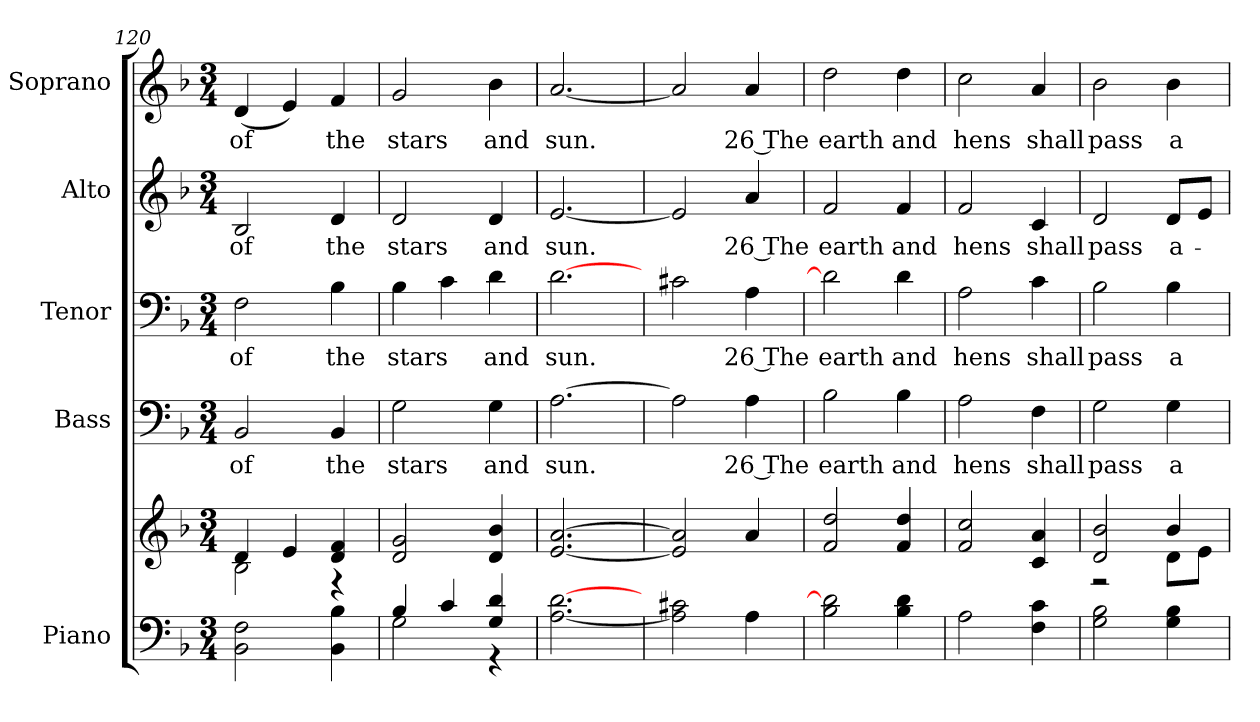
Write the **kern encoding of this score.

**kern	**kern	**kern	**text	**kern	**text	**kern	**text	**kern	**text
*part5	*part5	*part4	*part4	*part3	*part3	*part2	*part2	*part1	*part1
*staff6	*staff5	*staff4	*staff4	*staff3	*staff3	*staff2	*staff2	*staff1	*staff1
*I"Piano	*	*I"Bass	*	*I"Tenor	*	*I"Alto	*	*I"Soprano	*
*I'Pno.	*	*I'B.	*	*I'T.	*	*I'A.	*	*I'S.	*
!!LO:PB:g=z
*clefF4	*clefG2	*clefF4	*	*clefF4	*	*clefG2	*	*clefG2	*
*k[b-]	*k[b-]	*k[b-]	*	*k[b-]	*	*k[b-]	*	*k[b-]	*
*F:	*F:	*F:	*	*F:	*	*F:	*	*F:	*
*M3/4	*M3/4	*M3/4	*	*M3/4	*	*M3/4	*	*M3/4	*
=120	=120	=120	=120	=120	=120	=120	=120	=120	=120
*	*^	*	*	*	*	*	*	*	*
!	!	!	!	!LO:LY:b:color=#000000	!	!	!	!	!	!
!	!	!	!	!	!	!LO:LY:b:color=#000000	!	!	!	!
!	!	!	!	!	!	!	!	!LO:LY:b:color=#000000	!	!
!	!	!	!	!	!	!	!	!	!	!LO:LY:b:color=#000000
2BB-i\ 2Fi	4di/	2B-i\	2BB-i/	of	2Fi\	of	2B-i/	of	(4di/	of
.	4ei/	.	.	.	.	.	.	.	4ei/)	.
!	!	!	!	!LO:LY:b:color=#000000	!	!	!	!	!	!
!	!	!	!	!	!	!LO:LY:b:color=#000000	!	!	!	!
!	!	!	!	!	!	!	!	!LO:LY:b:color=#000000	!	!
!	!	!	!	!	!	!	!	!	!	!LO:LY:b:color=#000000
4BB-i\ 4B-i	4di/ 4fi	4r	4BB-i/	the	4B-i\	the	4di/	the	4fi/	the
*	*v	*v	*	*	*	*	*	*	*	*
=121	=121	=121	=121	=121	=121	=121	=121	=121	=121
*^	*	*	*	*	*	*	*	*	*
*	*	*^	*	*	*	*	*	*	*	*
!	!	!	!	!	!LO:LY:b:color=#000000	!	!	!	!	!	!
*	*	*v	*v	*	*	*	*	*	*	*	*
*	*	*^	*	*	*	*	*	*	*	*
!	!	!	!	!	!	!	!LO:LY:b:color=#000000	!	!	!	!
*	*	*v	*v	*	*	*	*	*	*	*	*
*	*	*^	*	*	*	*	*	*	*	*
!	!	!	!	!	!	!	!	!	!LO:LY:b:color=#000000	!	!
*	*	*v	*v	*	*	*	*	*	*	*	*
*	*	*^	*	*	*	*	*	*	*	*
!	!	!	!	!	!	!	!	!	!	!	!LO:LY:b:color=#000000
*	*	*v	*v	*	*	*	*	*	*	*	*
4B-i/	2Gi\	2di/ 2gi	2Gi\	stars	4B-i\	stars	2di/	stars	2gi/	stars
4ci/	.	.	.	.	4ci\	.	.	.	.	.
!	!	!	!	!LO:LY:b:color=#000000	!	!	!	!	!	!
!	!	!	!	!	!	!LO:LY:b:color=#000000	!	!	!	!
!	!	!	!	!	!	!	!	!LO:LY:b:color=#000000	!	!
!	!	!	!	!	!	!	!	!	!	!LO:LY:b:color=#000000
4Gi/ 4di	4r	4di/ 4b-i	4Gi\	and	4di\	and	4di/	and	4b-i\	and
*v	*v	*	*	*	*	*	*	*	*	*
=122	=122	=122	=122	=122	=122	=122	=122	=122	=122
*^	*	*	*	*	*	*	*	*	*
!	!	!	!	!LO:LY:b:color=#000000	!	!	!	!	!	!
*v	*v	*	*	*	*	*	*	*	*	*
*^	*	*	*	*	*	*	*	*	*
!	!	!	!	!	!	!LO:LY:b:color=#000000	!	!	!	!
*v	*v	*	*	*	*	*	*	*	*	*
*^	*	*	*	*	*	*	*	*	*
!	!	!	!	!	!	!	!	!LO:LY:b:color=#000000	!	!
*v	*v	*	*	*	*	*	*	*	*	*
*^	*	*	*	*	*	*	*	*	*
!	!	!	!	!	!	!	!	!	!	!LO:LY:b:color=#000000
*v	*v	*	*	*	*	*	*	*	*	*
[<2.Ai\ [>2.di	[<2.ei/ [>2.ai	[>2.Ai\	sun.	[>2.di\	sun.	[<2.ei/	sun.	[<2.ai/	sun.
=123	=123	=123	=123	=123	=123	=123	=123	=123	=123
2Ai\] 2c#Xi	2ei/] 2ai]	2Ai\]	.	2c#Xi\	.	2ei/]	.	2ai/]	.
!	!	!	!LO:LY:b:color=#000000	!	!	!	!	!	!
!	!	!	!	!	!LO:LY:b:color=#000000	!	!	!	!
!	!	!	!	!	!	!	!LO:LY:b:color=#000000	!	!
!	!	!	!	!	!	!	!	!	!LO:LY:b:color=#000000
4Ai\	4ai/	4Ai\	26 The	4Ai\	26 The	4ai/	26 The	4ai/	26 The
=124	=124	=124	=124	=124	=124	=124	=124	=124	=124
!	!	!	!LO:LY:b:color=#000000	!	!	!	!	!	!
!	!	!	!	!	!LO:LY:b:color=#000000	!	!	!	!
!	!	!	!	!	!	!	!LO:LY:b:color=#000000	!	!
!	!	!	!	!	!	!	!	!	!LO:LY:b:color=#000000
2B-i\ 2di]	2fi/ 2ddi	2B-i\	earth	2di\]	earth	2fi/	earth	2ddi\	earth
!	!	!	!LO:LY:b:color=#000000	!	!	!	!	!	!
!	!	!	!	!	!LO:LY:b:color=#000000	!	!	!	!
!	!	!	!	!	!	!	!LO:LY:b:color=#000000	!	!
!	!	!	!	!	!	!	!	!	!LO:LY:b:color=#000000
4B-i\ 4di	4fi/ 4ddi	4B-i\	and	4di\	and	4fi/	and	4ddi\	and
=125	=125	=125	=125	=125	=125	=125	=125	=125	=125
!	!	!	!LO:LY:b:color=#000000	!	!	!	!	!	!
!	!	!	!	!	!LO:LY:b:color=#000000	!	!	!	!
!	!	!	!	!	!	!	!LO:LY:b:color=#000000	!	!
!	!	!	!	!	!	!	!	!	!LO:LY:b:color=#000000
2Ai\	2fi/ 2cci	2Ai\	hens	2Ai\	hens	2fi/	hens	2cci\	hens
!	!	!	!LO:LY:b:color=#000000	!	!	!	!	!	!
!	!	!	!	!	!LO:LY:b:color=#000000	!	!	!	!
!	!	!	!	!	!	!	!LO:LY:b:color=#000000	!	!
!	!	!	!	!	!	!	!	!	!LO:LY:b:color=#000000
4Fi\ 4ci	4ci/ 4ai	4Fi\	shall	4ci\	shall	4ci/	shall	4ai/	shall
!!LO:LB:g=z
=126	=126	=126	=126	=126	=126	=126	=126	=126	=126
*	*^	*	*	*	*	*	*	*	*
!	!	!	!	!LO:LY:b:color=#000000	!	!	!	!	!	!
!	!	!	!	!	!	!LO:LY:b:color=#000000	!	!	!	!
!	!	!	!	!	!	!	!	!LO:LY:b:color=#000000	!	!
!	!	!	!	!	!	!	!	!	!	!LO:LY:b:color=#000000
2Gi\ 2B-i	2di/ 2b-i	2r	2Gi\	pass	2B-i\	pass	2di/	pass	2b-i\	pass
!	!	!	!	!LO:LY:b:color=#000000	!	!	!	!	!	!
!	!	!	!	!	!	!LO:LY:b:color=#000000	!	!	!	!
!	!	!	!	!	!	!	!	!LO:LY:b:color=#000000	!	!
!	!	!	!	!	!	!	!	!	!	!LO:LY:b:color=#000000
4Gi\ 4B-i	4b-i/	8di\L	4Gi\	a-	4B-i\	a-	8di/L	a-	4b-i\	a-
.	.	8ei\J	.	.	.	.	8ei/J	.	.	.
*	*v	*v	*	*	*	*	*	*	*	*
=	=	=	=	=	=	=	=	=	=
*-	*-	*-	*-	*-	*-	*-	*-	*-	*-
